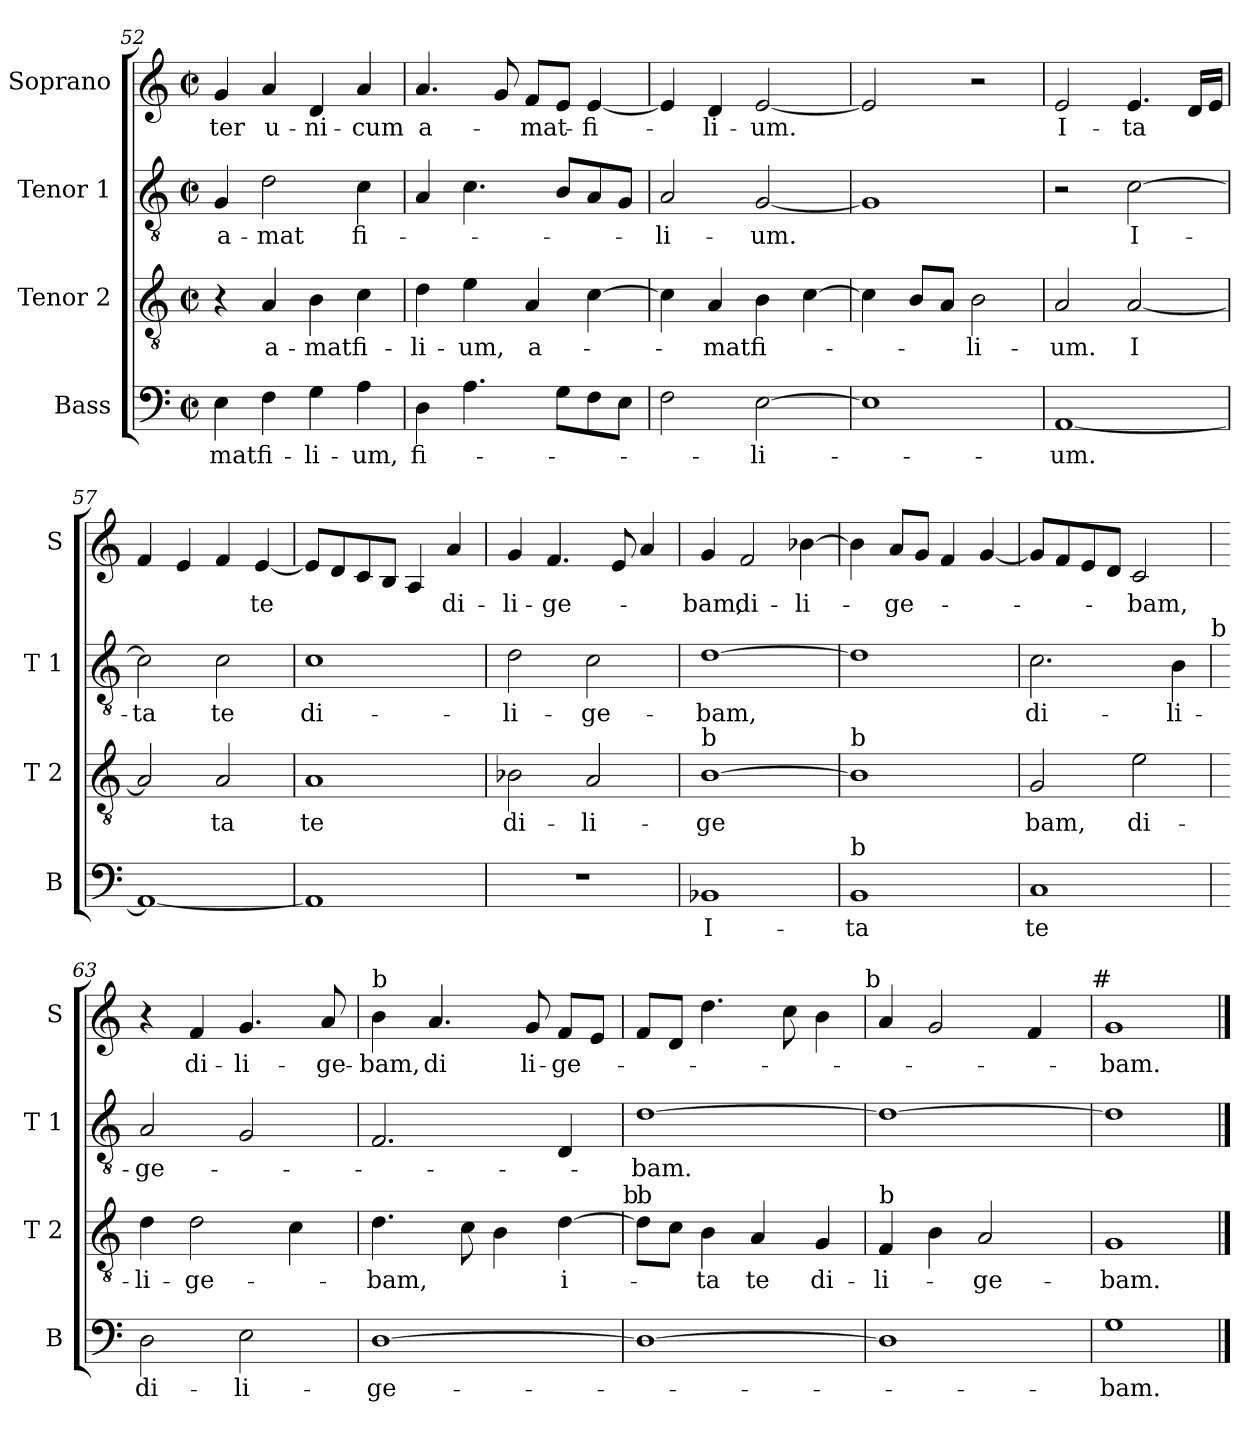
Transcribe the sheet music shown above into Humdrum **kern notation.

**kern	**text	**kern	**text	**kern	**text	**kern	**text
*part4	*part4	*part3	*part3	*part2	*part2	*part1	*part1
*staff4	*staff4	*staff3	*staff3	*staff2	*staff2	*staff1	*staff1
*I"Bass	*	*I"Tenor 2	*	*I"Tenor 1	*	*I"Soprano	*
*I'B	*	*I'T 2	*	*I'T 1	*	*I'S	*
*clefF4	*	*clefGv2	*	*clefGv2	*	*clefG2	*
*k[]	*	*k[]	*	*k[]	*	*k[]	*
*C:	*	*C:	*	*C:	*	*C:	*
*M2/2	*	*M2/2	*	*M2/2	*	*M2/2	*
*met(c|)	*	*met(c|)	*	*met(c|)	*	*met(c|)	*
=52	=52	=52	=52	=52	=52	=52	=52
4E\	-mat	4r	.	4G/	a-	4g/	-ter
4F\	fi-	4A/	a-	2d\	-mat	4a/	u-
4G\	-li-	4B\	-mat	.	.	4d/	-ni-
4A\	-um,	4c\	fi-	4c\	fi-	4a/	-cum
=53	=53	=53	=53	=53	=53	=53	=53
4D\	fi-	4d\	-li-	4A/	.	4.a/	a-
4.A\	.	4e\	-um,	4.c\	.	.	.
.	.	.	.	.	.	8g/	.
.	.	4A/	a-	.	.	8f/L	-mat-
8G\L	.	.	.	8B/L	.	8e/J	.
8F\	.	[4c\	.	8A/	.	[4e/	-fi-
8E\J	.	.	.	8G/J	.	.	.
=54	=54	=54	=54	=54	=54	=54	=54
2F\	.	4c\]	.	2A/	-li-	4e/]	.
.	.	4A/	-mat	.	.	4d/	-li-
[2E\	-li-	4B\	fi-	[2G/	-um.	[2e/	-um.
.	.	[4c\	.	.	.	.	.
=55	=55	=55	=55	=55	=55	=55	=55
1E]	.	4c\]	.	1G]	.	2e/]	.
.	.	8B/L	.	.	.	.	.
.	.	8A/J	.	.	.	.	.
.	.	2B\	-li-	.	.	2r	.
!!LO:PB:g=z
=56	=56	=56	=56	=56	=56	=56	=56
[1AA	-um.	2A/	-um.	2r	.	2e/	I-
.	.	[2A/	I	[2c\	I-	4.e/	-ta
.	.	.	.	.	.	16d/LL	.
.	.	.	.	.	.	16e/JJ	.
=57	=57	=57	=57	=57	=57	=57	=57
1AA_	.	2A/]	.	2c\]	-ta	4f/	.
.	.	.	.	.	.	4e/	.
.	.	2A/	ta	2c\	te	4f/	.
.	.	.	.	.	.	[4e/	te
=58	=58	=58	=58	=58	=58	=58	=58
1AA]	.	1A	te	1c	di-	8e/L]	.
.	.	.	.	.	.	8d/	.
.	.	.	.	.	.	8c/	.
.	.	.	.	.	.	8B/J	.
.	.	.	.	.	.	4A/	.
.	.	.	.	.	.	4a/	di-
=59	=59	=59	=59	=59	=59	=59	=59
1r	.	2B-X\	di-	2d\	-li-	4g/	-li-
.	.	.	.	.	.	4.f/	-ge-
.	.	2A/	-li-	2c\	-ge-	.	.
.	.	.	.	.	.	8e/	.
.	.	.	.	.	.	4a/	.
=60	=60	=60	=60	=60	=60	=60	=60
!	!	!LO:TX:a:t=b	!	!	!	!	!
1BB-X	I-	[1B	-ge	[1d	-bam,	4g/	-bam,
.	.	.	.	.	.	2f/	di-
.	.	.	.	.	.	[4b-X\	-li-
=61	=61	=61	=61	=61	=61	=61	=61
!	!	!LO:TX:a:t=b	!	!	!	!	!
!LO:TX:a:t=b	!	!	!	!	!	!	!
1BB	-ta	1B]	.	1d]	.	4b-\]	.
.	.	.	.	.	.	8a/L	-ge-
.	.	.	.	.	.	8g/J	.
.	.	.	.	.	.	4f/	.
.	.	.	.	.	.	[4g/	.
!!LO:LB:g=z
=62	=62	=62	=62	=62	=62	=62	=62
1C	te	2G/	bam,	2.c\	di-	8g/L]	.
.	.	.	.	.	.	8f/	.
.	.	.	.	.	.	8e/	.
.	.	.	.	.	.	8d/J	.
.	.	2e\	di-	.	.	2c/	-bam,
.	.	.	.	4B\	-li-	.	.
!	!	!	!	!LO:TX:a:t=b	!	!	!
=63	=63	=63	=63	=63	=63	=63	=63
2D\	di-	4d\	-li-	2A/	-ge-	4r	.
.	.	2d\	-ge-	.	.	4f/	di-
2E\	-li-	.	.	2G/	.	4.g/	-li-
.	.	4c\	.	.	.	.	.
.	.	.	.	.	.	8a/	-ge-
=64	=64	=64	=64	=64	=64	=64	=64
!	!	!	!	!	!	!LO:TX:a:t=b	!
[1D	-ge-	4.d\	-bam,	2.F/	.	4b\	-bam,
.	.	.	.	.	.	4.a/	di
.	.	8c\	.	.	.	.	.
.	.	4B\	.	.	.	.	.
.	.	.	.	.	.	8g/	li-
.	.	[4d\	i-	4D/	.	8f/L	-ge-
.	.	.	.	.	.	8e/J	.
!	!	!LO:TX:a:t=b	!	!	!	!	!
=65	=65	=65	=65	=65	=65	=65	=65
!	!	!LO:TX:a:t=b	!	!	!	!	!
1D_	.	8d\L]	.	[1d	-bam.	8f/L	.
.	.	8c\J	.	.	.	8d/J	.
.	.	4B\	-ta	.	.	4.dd\	.
.	.	4A/	te	.	.	.	.
.	.	.	.	.	.	8cc\	.
.	.	4G/	di-	.	.	4b\	.
!	!	!	!	!	!	!LO:TX:a:t=b	!
=66	=66	=66	=66	=66	=66	=66	=66
!	!	!LO:TX:a:t=b	!	!	!	!	!
1D]	.	4F/	-li-	1d_	.	4a/	.
.	.	4B\	.	.	.	2g/	.
.	.	2A/	-ge-	.	.	.	.
.	.	.	.	.	.	4f/	.
!	!	!	!	!	!	!LO:TX:a:t=#	!
=67	=67	=67	=67	=67	=67	=67	=67
1G	-bam.	1G	-bam.	1d]	.	1g	-bam.
==	==	==	==	==	==	==	==
*-	*-	*-	*-	*-	*-	*-	*-
